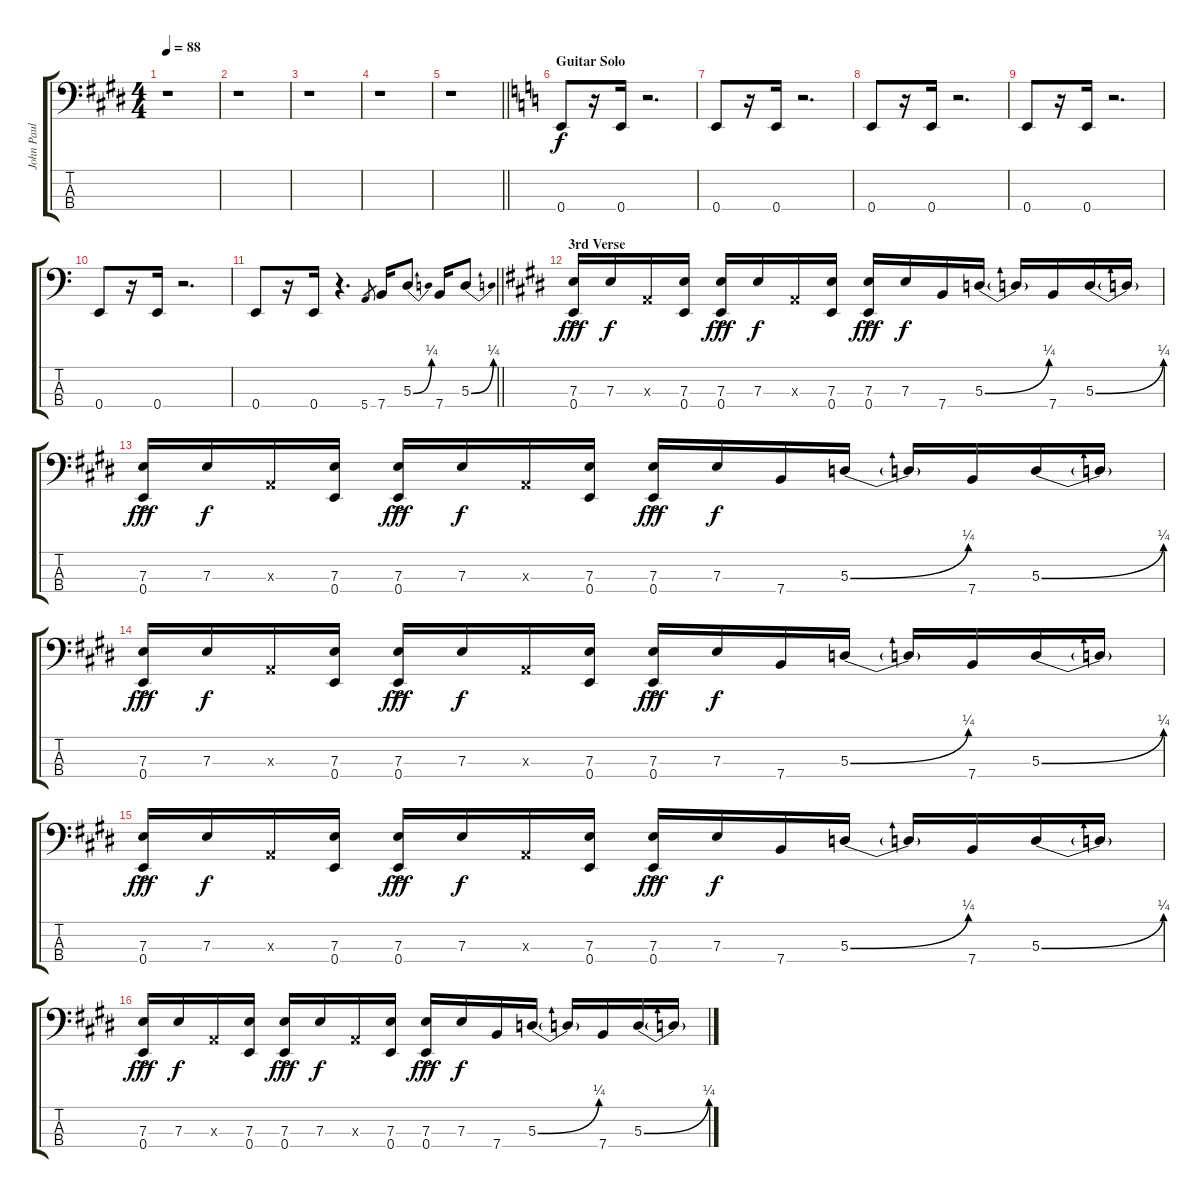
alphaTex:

\track ("John Paul Electric Bass (w/pick)" "John Paul ") {instrument electricbasspick}
\staff {score tabs}
\tuning (G2 D2 A1 E1) {hide}
\ts (4 4)
\tempo 88
\clef f4
\ks e
r.1{dy fff} |
r.1 |
r.1 |
r.1 |
\barLineRight lightlight
r.1 |
\section ("" "Guitar Solo")
\ks c
0.4.8{dy f} r.16 0.4.16 r.2{d} |
0.4.8 r.16 0.4.16 r.2{d} |
0.4.8 r.16 0.4.16 r.2{d} |
0.4.8 r.16 0.4.16 r.2{d} |
0.4.8 r.16 0.4.16 r.2{d} |
\barLineRight lightlight
0.4.8 r.16 0.4.16 r.4{d} 5.4.8{gr} 7.4.16 5.3{be (bend 0 0 60 1)}.8 7.4.16 5.3{be (bend 0 0 60 1)}.8 |
\section ("" "3rd Verse")
\ks e
(7.3{ac} 0.4{ac}).16{dy fff} 7.3.16{dy f} 0.3{x}.16 (7.3 0.4).16 (7.3{ac} 0.4{ac}).16{dy fff} 7.3.16{dy f} 0.3{x}.16 (7.3 0.4).16 (7.3{ac} 0.4{ac}).16{dy fff} 7.3.16{dy f} 7.4.16 5.3{be (bend 0 0 60 1)}.16 5.3{t}.16 7.4.16 5.3{be (bend 0 0 60 1)}.16 5.3{t}.16 |
(7.3{ac} 0.4{ac}).16{dy fff} 7.3.16{dy f} 0.3{x}.16 (7.3 0.4).16 (7.3{ac} 0.4{ac}).16{dy fff} 7.3.16{dy f} 0.3{x}.16 (7.3 0.4).16 (7.3{ac} 0.4{ac}).16{dy fff} 7.3.16{dy f} 7.4.16 5.3{be (bend 0 0 60 1)}.16 5.3{t}.16 7.4.16 5.3{be (bend 0 0 60 1)}.16 5.3{t}.16 |
(7.3{ac} 0.4{ac}).16{dy fff} 7.3.16{dy f} 0.3{x}.16 (7.3 0.4).16 (7.3{ac} 0.4{ac}).16{dy fff} 7.3.16{dy f} 0.3{x}.16 (7.3 0.4).16 (7.3{ac} 0.4{ac}).16{dy fff} 7.3.16{dy f} 7.4.16 5.3{be (bend 0 0 60 1)}.16 5.3{t}.16 7.4.16 5.3{be (bend 0 0 60 1)}.16 5.3{t}.16 |
(7.3{ac} 0.4{ac}).16{dy fff} 7.3.16{dy f} 0.3{x}.16 (7.3 0.4).16 (7.3{ac} 0.4{ac}).16{dy fff} 7.3.16{dy f} 0.3{x}.16 (7.3 0.4).16 (7.3{ac} 0.4{ac}).16{dy fff} 7.3.16{dy f} 7.4.16 5.3{be (bend 0 0 60 1)}.16 5.3{t}.16 7.4.16 5.3{be (bend 0 0 60 1)}.16 5.3{t}.16 |
(7.3{ac} 0.4{ac}).16{dy fff} 7.3.16{dy f} 0.3{x}.16 (7.3 0.4).16 (7.3{ac} 0.4{ac}).16{dy fff} 7.3.16{dy f} 0.3{x}.16 (7.3 0.4).16 (7.3{ac} 0.4{ac}).16{dy fff} 7.3.16{dy f} 7.4.16 5.3{be (bend 0 0 60 1)}.16 5.3{t}.16 7.4.16 5.3{be (bend 0 0 60 1)}.16 5.3{t}.16
